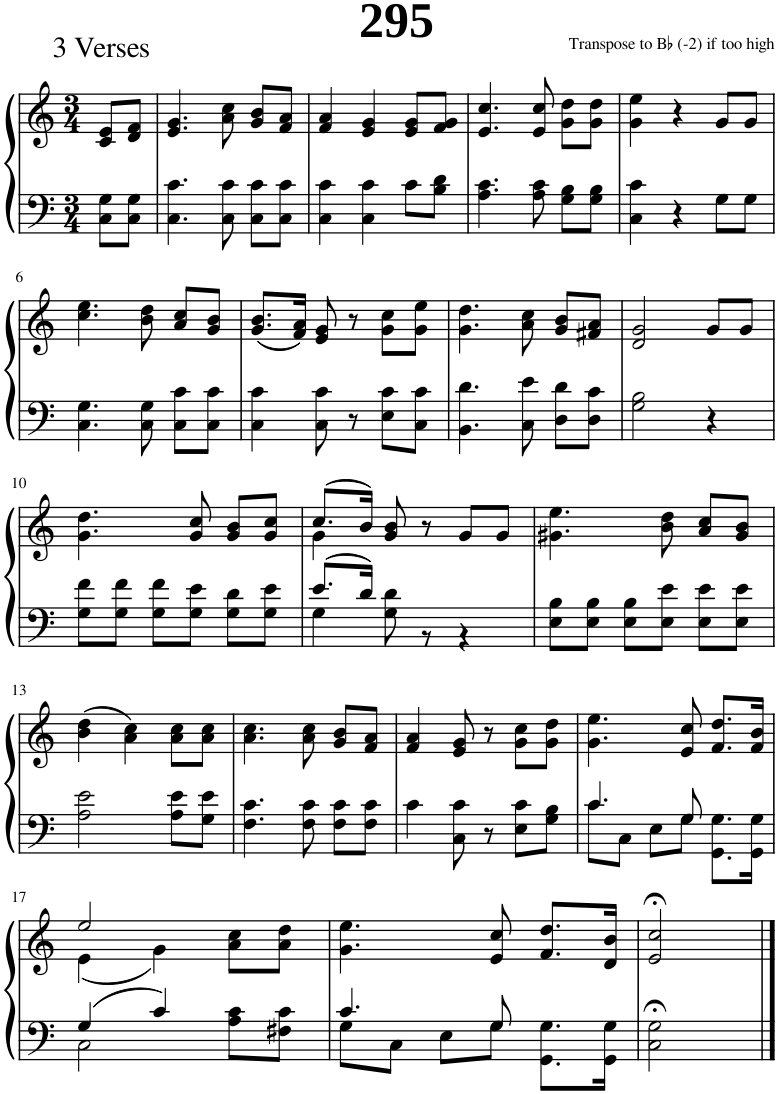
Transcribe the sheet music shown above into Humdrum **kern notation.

**kern	**kern
*part1	*part1
*staff2	*staff1
*I"Piano	*
*I'Pno.	*
*clefF4	*clefG2
*k[]	*k[]
*M3/4	*M3/4
=1	=1
8C\ 8G\L	8c/ 8e/L
8C\ 8G\J	8d/ 8f/J
=2	=2
4.C\ 4.c\	4.e/ 4.g/
8C\ 8c\	8a\ 8cc\
8C\ 8c\L	8g/ 8b/L
8C\ 8c\J	8f/ 8a/J
=3	=3
4C\ 4c\	4f/ 4a/
4C\ 4c\	4e/ 4g/
8c\L	8e/ 8g/L
8B\ 8d\J	8f/ 8g/J
=4	=4
4.A\ 4.c\	4.e/ 4.cc/
8A\ 8c\	8e/ 8cc/
8G\ 8B\L	8g\ 8dd\L
8G\ 8B\J	8g\ 8dd\J
=5	=5
4C\ 4c\	4g\ 4ee\
4r	4r
8G\L	8g/L
8G\J	8g/J
!!LO:LB:g=z
=6	=6
4.C\ 4.G\	4.cc\ 4.ee\
8C\ 8G\	8b\ 8dd\
8C\ 8c\L	8a/ 8cc/L
8C\ 8c\J	8g/ 8b/J
=7	=7
4C\ 4c\	(8.g/ 8.b/L
.	16f/ 16a/Jk)
8C\ 8c\	8e/ 8g/
8r	8r
8E\ 8c\L	8g\ 8cc\L
8C\ 8c\J	8g\ 8ee\J
=8	=8
4.BB\ 4.d\	4.g\ 4.dd\
8C\ 8e\	8a\ 8cc\
8D\ 8d\L	8g/ 8b/L
8D\ 8c\J	8f#X/ 8a/J
=9	=9
2G\ 2B\	2d/ 2g/
4r	8g/L
.	8g/J
!!LO:LB:g=z
=10	=10
8G\ 8f\L	4.g\ 4.dd\
8G\ 8f\J	.
8G\ 8f\L	.
8G\ 8e\J	8g/ 8cc/
8G\ 8d\L	8g/ 8b/L
8G\ 8e\J	8g/ 8cc/J
=11	=11
*^	*^
8.e/L	4G\	(8.cc/L	4g\
16d/Jk	.	16b/Jk)	.
4ryy	8G\ 8d\	8g/ 8b/	2ryy
.	8r	8r	.
4ryy	4r	8g/L	.
.	.	8g/J	.
*v	*v	*	*
*	*v	*v
=12	=12
8E\ 8B\L	4.g#X\ 4.ee\
8E\ 8B\J	.
8E\ 8B\L	.
8E\ 8e\J	8b\ 8dd\
8E\ 8e\L	8a/ 8cc/L
8E\ 8e\J	8g#/ 8b/J
!!LO:LB:g=z
=13	=13
2A\ 2e\	(4b\ 4dd\
.	4a\ 4cc\)
8A\ 8e\L	8a\ 8cc\L
8G\ 8e\J	8a\ 8cc\J
=14	=14
4.F\ 4.c\	4.a\ 4.cc\
8F\ 8c\	8a\ 8cc\
8F\ 8c\L	8g/ 8b/L
8F\ 8c\J	8f/ 8a/J
=15	=15
4c\	4f/ 4a/
8C\ 8c\	8e/ 8g/
8r	8r
8E\ 8c\L	8g\ 8cc\L
8G\ 8B\J	8g\ 8dd\J
=16	=16
*^	*
4.c/	8c\L	4.g\ 4.ee\
.	8C\J	.
.	8E\L	.
8G/	8G\J	8e/ 8cc/
4ryy	8.GG\ 8.G\L	8.f/ 8.dd/L
.	16GG\ 16G\Jk	16f/ 16b/Jk
!!LO:LB:g=z
=17	=17	=17
*	*	*^
4G/	2C\	2ee/	(4e\
4c/	.	.	4g\)
4ryy	8A\ 8c\L	8a\ 8cc\L	4ryy
.	8F#X\ 8c\J	8a\ 8dd\J	.
*	*	*v	*v
=18	=18	=18
4.c/	8G\L	4.g\ 4.ee\
.	8C\J	.
.	8E\L	.
8G/	8G\J	8e/ 8cc/
4ryy	8.GG\ 8.G\L	8.f/ 8.dd/L
.	16GG\ 16G\Jk	16d/ 16b/Jk
*v	*v	*
=19	=19
2C\;< 2G\;<	2e/;< 2cc/;<
==	==
*-	*-
